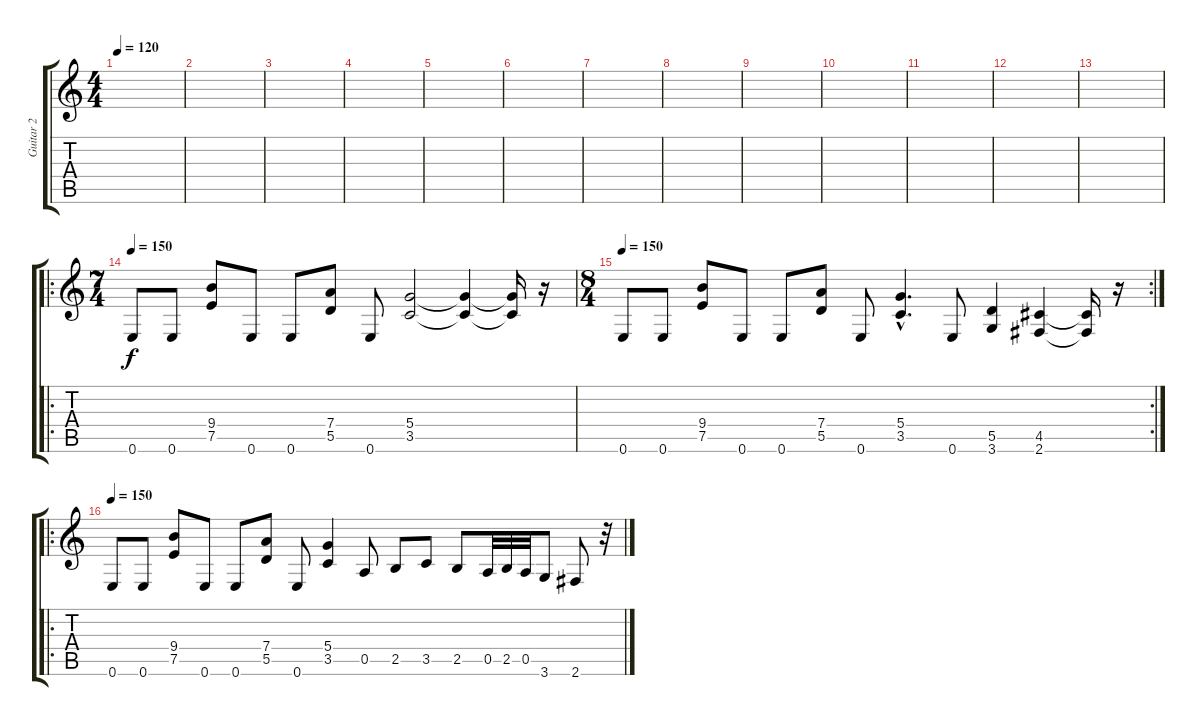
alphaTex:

\track ("Guitar 2" "Guitar 2") {instrument overdrivenguitar}
\staff {score tabs}
\tuning (E4 B3 G3 D3 A2 E2) {hide}
\ts (4 4)
\tempo 120
\clef g2
\ks c
|
|
|
|
|
|
|
|
|
|
|
|
|
\ro
\ts (7 4)
\tempo 150
0.6.8 0.6.8 (9.4 7.5).8 0.6.8 0.6.8 (7.4 5.5).8 0.6.8 (5.4 3.5).2 (5.4{t} 3.5{t}).4 (5.4{t} 3.5{t}).16 r.16 |
\rc 2
\ts (8 4)
\tempo 150
0.6.8 0.6.8 (9.4 7.5).8 0.6.8 0.6.8 (7.4 5.5).8 0.6.8 (5.4{hac} 3.5{hac}).4{d} 0.6.8 (5.5 3.6).4 (4.5 2.6).4 (4.5{t} 2.6{t}).16 r.16 |
\ro
\tempo 150
0.6.8 0.6.8 (9.4 7.5).8 0.6.8 0.6.8 (7.4 5.5).8 0.6.8 (5.4 3.5).4 0.5.8 2.5.8 3.5.8 2.5.8 0.5.32 2.5.32 0.5.32 3.6.8 2.6.8 r.32
